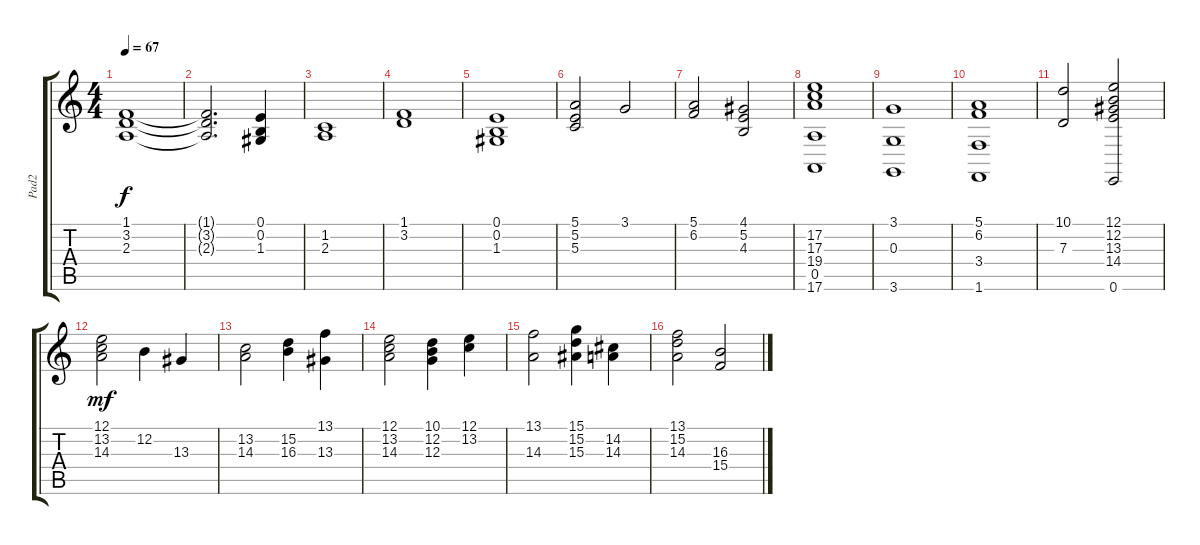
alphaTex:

\track ("Pad2" "Pad2") {instrument stringensemble2}
\staff {score tabs}
\tuning (E4 B3 G3 D3 A2 E2) {hide}
\ts (4 4)
\tempo 67
\clef g2
\ks c
(1.1 3.2 2.3).1{dy f} |
(1.1{t} 3.2{t} 2.3{t}).2{d} (0.1 0.2 1.3).4 |
(1.2 2.3).1 |
(1.1 3.2).1 |
(0.1 0.2 1.3).1 |
(5.1 5.2 5.3).2 3.1.2 |
(5.1 6.2).2 (4.1 5.2 4.3).2 |
(17.2 17.3 19.4 0.5 17.6).1 |
(3.1 0.3 3.6).1 |
(5.1 6.2 3.4 1.6).1 |
(10.1 7.3).2 (12.1 12.2 13.3 14.4 0.6).2 |
(12.1 13.2 14.3).2{dy mf} 12.2.4 13.3.4 |
(13.2 14.3).2 (15.2 16.3).4 (13.1 13.3).4 |
(12.1 13.2 14.3).2 (10.1 12.2 12.3).4 (12.1 13.2).4 |
(13.1 14.3).2 (15.1 15.2 15.3).4 (14.2 14.3).4 |
(13.1 15.2 14.3).2 (16.3 15.4).2
